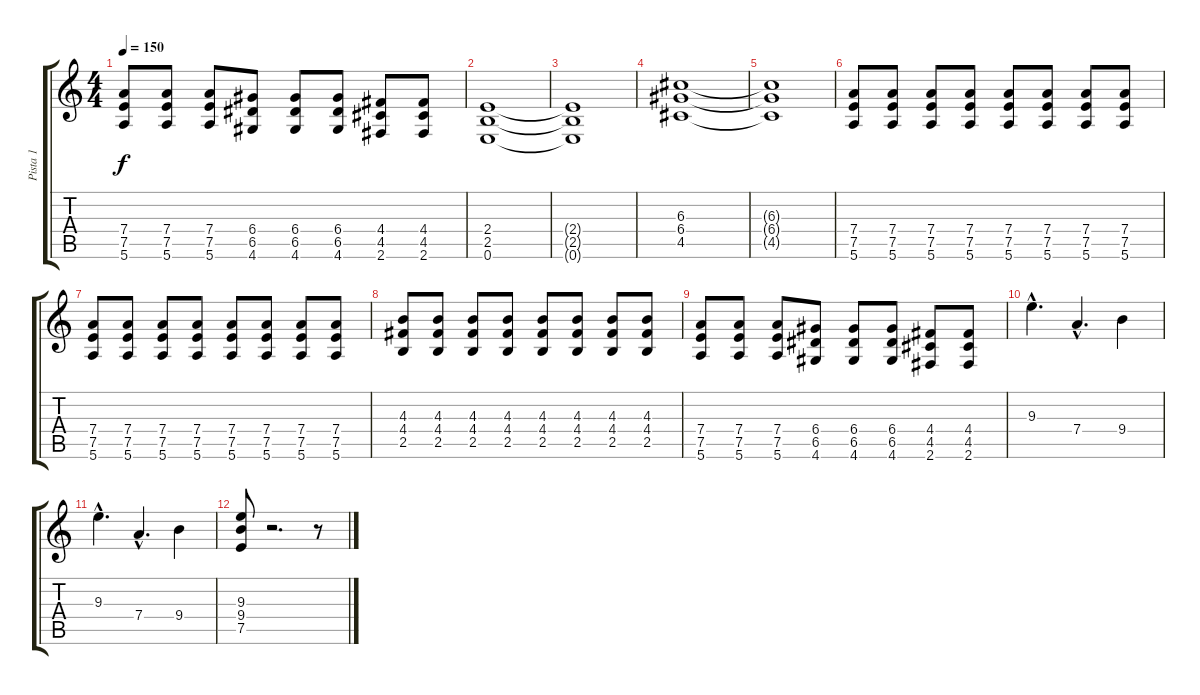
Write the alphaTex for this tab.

\track ("Pista 1" "Pista 1") {instrument overdrivenguitar}
\staff {score tabs}
\tuning (E4 B3 G3 D3 A2 E2) {hide}
\ts (4 4)
\tempo 150
\clef g2
\ks c
(7.4 7.5 5.6).8{dy f} (7.4 7.5 5.6).8 (7.4 7.5 5.6).8 (6.4 6.5 4.6).8 (6.4 6.5 4.6).8 (6.4 6.5 4.6).8 (4.4 4.5 2.6).8 (4.4 4.5 2.6).8 |
(2.4 2.5 0.6).1 |
(2.4{t} 2.5{t} 0.6{t}).1 |
(6.3 6.4 4.5).1 |
(6.3{t} 6.4{t} 4.5{t}).1 |
(7.4 7.5 5.6).8 (7.4 7.5 5.6).8 (7.4 7.5 5.6).8 (7.4 7.5 5.6).8 (7.4 7.5 5.6).8 (7.4 7.5 5.6).8 (7.4 7.5 5.6).8 (7.4 7.5 5.6).8 |
(7.4 7.5 5.6).8 (7.4 7.5 5.6).8 (7.4 7.5 5.6).8 (7.4 7.5 5.6).8 (7.4 7.5 5.6).8 (7.4 7.5 5.6).8 (7.4 7.5 5.6).8 (7.4 7.5 5.6).8 |
(4.3 4.4 2.5).8 (4.3 4.4 2.5).8 (4.3 4.4 2.5).8 (4.3 4.4 2.5).8 (4.3 4.4 2.5).8 (4.3 4.4 2.5).8 (4.3 4.4 2.5).8 (4.3 4.4 2.5).8 |
(7.4 7.5 5.6).8 (7.4 7.5 5.6).8 (7.4 7.5 5.6).8 (6.4 6.5 4.6).8 (6.4 6.5 4.6).8 (6.4 6.5 4.6).8 (4.4 4.5 2.6).8 (4.4 4.5 2.6).8 |
9.3{hac}.4{d} 7.4{hac}.4{d} 9.4.4 |
9.3{hac}.4{d} 7.4{hac}.4{d} 9.4.4 |
(9.3 9.4 7.5).8 r.2{d} r.8
